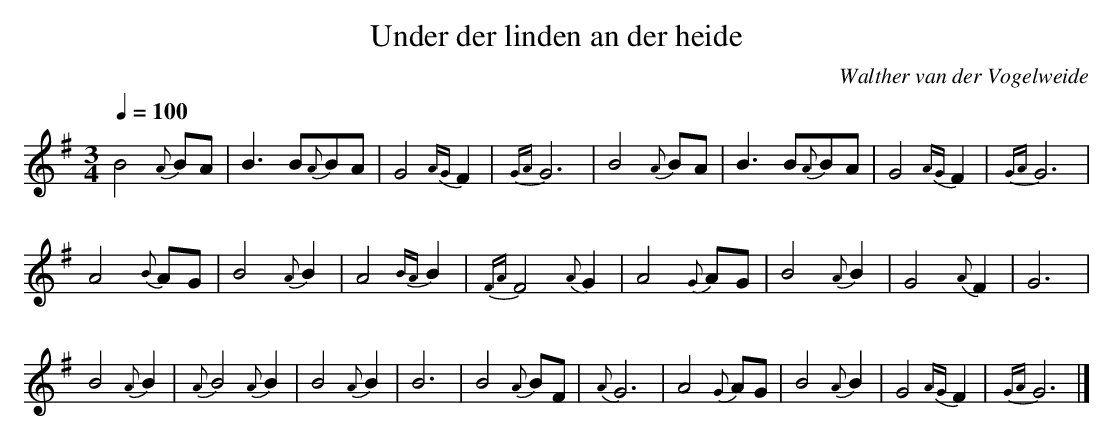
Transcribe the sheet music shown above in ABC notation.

X:1
T:Under der linden an der heide
C:Walther van der Vogelweide
M:3/4
L:1/8
Q:1/4=100
K:G
B4 {A}BA|   B3 B{A}BA|G4 {AG}F2|{GA}G6      |\
B4 {A}BA|   B3 B{A}BA|G4 {AG}F2|{GA}G6      |
A4 {B}AG|   B4  {A}B2|A4 {BA}B2|{FA}F4 {A}G2|\
A4 {G}AG|   B4  {A}B2|G4  {A}F2|    G6      |
B4 {A}B2|{A}B4  {A}B2|B4  {A}B2|    B6      |\
B4 {A}BF|{A}G6       |\
A4 {G}AG|   B4  {A}B2|G4 {AG}F2|{GA}G6     |]
